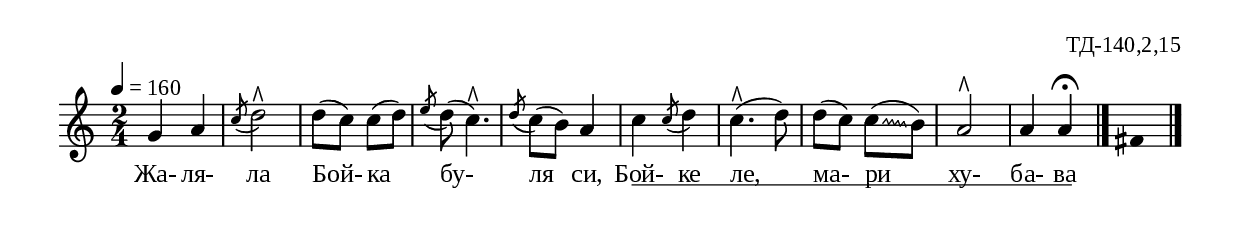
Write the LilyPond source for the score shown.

%{
TD_140_2_15
%}

\include "td-preamble.ly"

\score {
\relative c'' {
 \tempo 4 = 160
  \time 2/4
 g4 a \acciaccatura c8 d2^\rtoe d8( c) c( d) \acciaccatura e8 d( c4.^\rtoe)
 \acciaccatura d8 c( b) a4 %%\break 
 c \acciaccatura c8 d4 c4.^\rtoe( d8) d( c)
   \override Glissando #'style = #'zigzag
 \noteFi c\glissando( b) a2^\rtoe a4 a\fermata
 \bar "|." 
 \fixB fis4  
 \bar "|." 
}
\addlyrics { Жа- ля- ла Бой- ка бу- ля си, 
Бой- \startTextSpan ке ле, ма- ри ху- ба- ва \stopTextSpan }
%
\layout {
  indent = #0
  line-width = 190\mm
  ragged-right=##f
\context {
      \Lyrics
      \consists "Text_spanner_engraver"
      \override TextSpanner #'direction = #DOWN
      \override TextSpanner #'style = #'line    
      \override TextSpanner #'outside-staff-priority = ##f
      \override TextSpanner #'padding = #0.2 % sets the distance of the line from the lyrics
      \override TextSpanner #'bound-details =
      #`((left . ((Y . 0)
                  (padding . 0)
                  (attach-dir . ,LEFT)))
         (left-broken . ((end-on-note . #t)))
         (right . ((Y . 0)
                   (padding . 0)
                   (attach-dir . ,RIGHT))))
    }
  
}
%
\midi { 
	\context {
		\Score
		tempoWholesPerMinute = #(ly:make-moment 160 4)
		}
	}
}

\header{
  opus = "ТД-140,2,15"
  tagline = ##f
}

\paper  {
	 myStaffSize = #20
	 #(define fonts
	 (make-pango-font-tree "Times New Roman"
	 "Nimbus Sans"
	 "Luxi Mono"
	 (/ myStaffSize 20)))
  }

